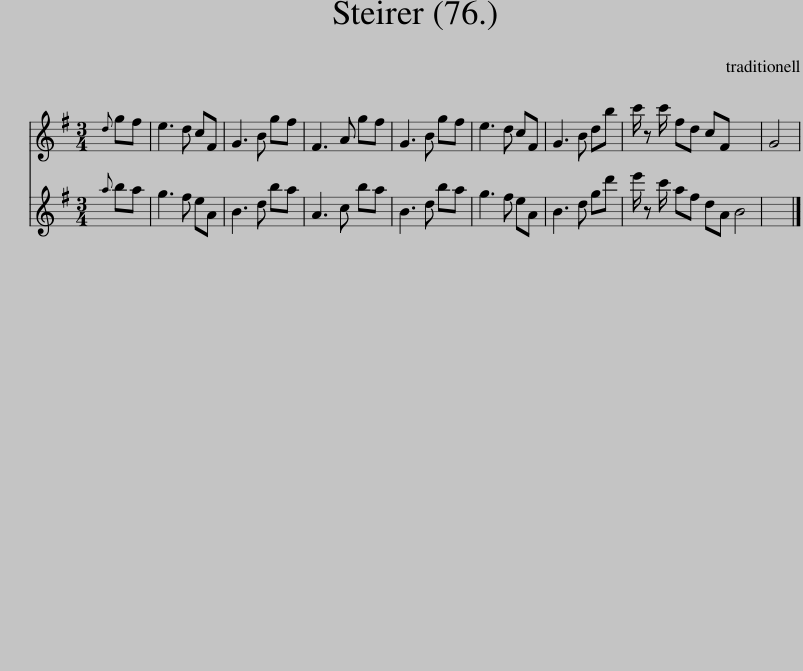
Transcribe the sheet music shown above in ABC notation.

X:1
%%score 1 2
L:1/8
M:3/4
I:linebreak $
K:G
V:1 treble
V:2 treble
V:1
{d} gf | e3 d cF | G3 B gf | F3 A gf | G3 B gf | %5
 e3 d cF | G3 B db | c'/ z c'/ fd cF x4 | G4 | %9
V:2
{a} ba | g3 f eA | B3 d ba | A3 c ba | B3 d ba | %5
 g3 f eA | B3 d gd' | e'/ z c'/ af dA B4 | x4 | %9
